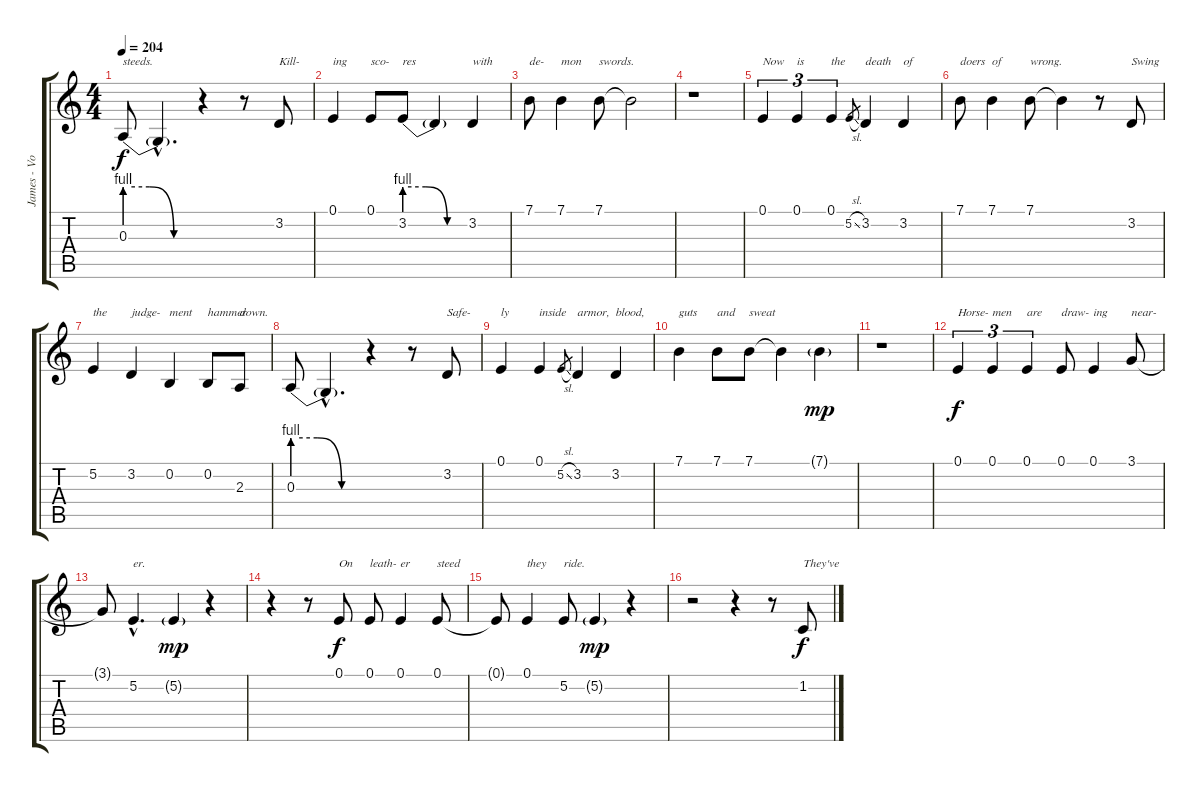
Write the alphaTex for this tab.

\track ("James - Voice" "James - Vo") {instrument lead2sawtooth}
\staff {score tabs}
\tuning (E4 B3 G3 D3 A2 E2) {hide}
\ts (4 4)
\tempo 204
\clef g2
\ks c
0.3{be (custom 0 4 20 4 40 0 60 0)}.8{txt "steeds." dy f} 0.3{hac t}.4{d} r.4 r.8 3.2.8{txt "Kill-"} |
0.1.4{txt "ing"} 0.1.8{txt "sco-"} 3.2{be (custom 0 4 20 4 40 0 60 0)}.8{txt "res"} 3.2{t}.4 3.2.4{txt "with"} |
7.1.8{txt "de-"} 7.1.4{txt "mon"} 7.1.8{txt "swords."} 7.1{t}.2 |
r.1 |
0.1.4{tu (3 2) txt "Now"} 0.1.4{tu (3 2) txt "is"} 0.1.4{tu (3 2) txt "the"} 5.2{sl}.8{gr} 3.2.4{txt "death"} 3.2.4{txt "of"} |
7.1.8{txt "doers"} 7.1.4{txt "of"} 7.1.8{txt "wrong."} 7.1{t}.4 r.8 3.2.8{txt "Swing"} |
5.2.4{txt "the"} 3.2.4{txt "judge-"} 0.2.4{txt "ment"} 0.2.8{txt "hammer"} 2.3.8{txt "down."} |
0.3{be (custom 0 4 20 4 40 0 60 0)}.8 0.3{hac t}.4{d} r.4 r.8 3.2.8{txt "Safe-"} |
0.1.4{txt "ly"} 0.1.4{txt "inside"} 5.2{sl}.8{gr} 3.2.4{txt "armor,"} 3.2.4{txt "blood,"} |
7.1.4{txt "guts"} 7.1.8{txt "and"} 7.1.8{txt "sweat"} 7.1{t}.4 7.1{g}.4{dy mp} |
r.1 |
0.1.4{tu (3 2) txt "Horse-" dy f} 0.1.4{tu (3 2) txt "men"} 0.1.4{tu (3 2) txt "are"} 0.1.8{txt "draw-"} 0.1.4{txt "ing"} 3.1.8{txt "near-"} |
3.1{t}.8 5.2{hac}.4{d txt "er."} 5.2{g}.4{dy mp} r.4 |
r.4 r.8 0.1.8{txt "On" dy f} 0.1.8{txt "leath-"} 0.1.4{txt "er"} 0.1.8{txt "steed"} |
0.1{t}.8 0.1.4{txt "they"} 5.2.8{txt "ride."} 5.2{g}.4{dy mp} r.4 |
r.2 r.4 r.8 1.2.8{txt "They've" dy f}
